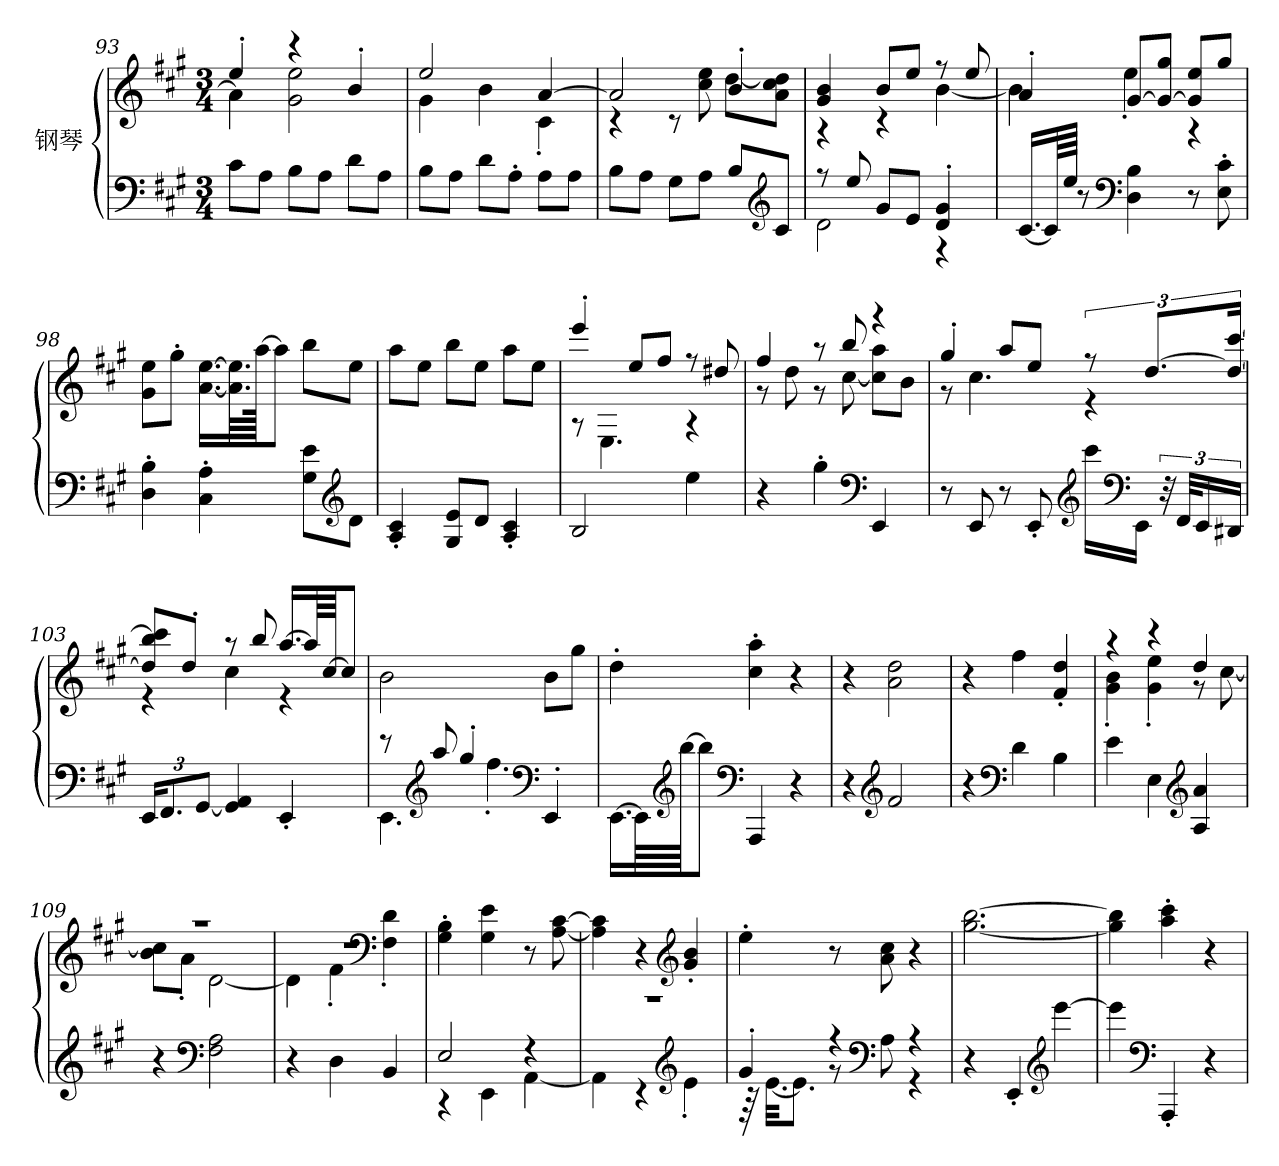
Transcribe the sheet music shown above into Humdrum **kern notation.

**kern	**kern
*part1	*part1
*staff2	*staff1
*I"钢琴	*
*clefF4	*clefG2
*k[f#c#g#]	*k[f#c#g#]
*M3/4	*M3/4
=93	=93
*	*^
8c#\L	4ee'/	4a\]
8A\J	.	.
8B\L	4r	2g#\ 2ee\
8A\J	.	.
8d\L	4b'/	.
8A\J	.	.
=94	=94	=94
8B\L	2ee/	4g#\
8A\J	.	.
8d\L	.	4b\
8A'\J	.	.
8A\L	[4a/	4c#'\
8A\J	.	.
!!LO:PB:g=z	!!
=95	=95	=95
8B\L	2a/]	4r
8A\J	.	.
8G#\L	.	8r
8A\J	.	8cc#\ 8ee\
8B/L	4b'/	[8dd\L
*clefG2	*	*
8c#/J	.	8a\ 8cc#\ 8dd\]J
=96	=96	=96
*^	*	*
8r	2d\	4g#/ 4b/	4r
8ee/	.	.	.
8g#/L	.	8b/L	4r
8e/J	.	8ee/J	.
4d/' 4g#/'	4r	8r	[4b\
.	.	8ee/	.
*v	*v	*	*
=97	=97	=97
[16.c#/LL	4a'/	4b\]
64c#/LL]	.	.
64ee/JJJJ	.	.
8r	.	.
*clefF4	*	*
4D\ 4B\	[8g#/L	4ee'\
.	8g#/_ 8gg#/J	.
8r	8g#/] 8ee/L	4r
8E\' 8c#\'	8gg#/J	.
*	*v	*v
=98	=98
4D\' 4B\'	8g#\ 8ee\L
.	8gg#'\J
4C#\' 4A\'	[16.a\ [16.ee\LL
.	64.a\] 64.ee\]LL
.	[128aa\JJJK
.	8aa\J]
8G#\ 8e\L	8bb\L
*clefG2	*
8d\J	8ee\J
!!LO:LB:g=z
=99	=99
4A/' 4c#/'	8aa\L
.	8ee\J
8G#/ 8e/L	8bb\L
8d/J	8ee\J
4A/' 4c#/'	8aa\L
.	8ee\J
=100	=100
*	*^
2B/	4eee'/	8r
.	.	4.E\
.	8ee/L	.
.	8ff#/J	.
4ee\	8r	4r
.	8dd#X/	.
=101	=101	=101
4r	4ff#/	8r
.	.	8dd\
4gg#'\	8r	8r
.	8bb/	[8cc#\
*clefF4	*	*
4EE/	4r	8cc#\] 8aa\L
.	.	8b\J
=102	=102	=102
8r	4gg#'/	8r
8EE/	.	4.cc#\
8r	8aa/L	.
8EE'/	8ee/J	.
*clefG2	*	*
16ccc#\LL	12r	4r
*clefF4	*	*
16EE\JJ	.	.
.	[12.dd/L	.
48r	.	.
48FF#/KLL	.	.
24EE/	.	.
24DD#X/JJ	24dd/_ [24ccc#/Jk	.
!!LO:LB:g=z	!!
=103	=103	=103
*Xbrackettup	*	*
24EE/KL	8dd/] 8bb/ 8ccc#/]L	4r
12.FF#/	.	.
.	8dd'/J	.
[12GG#/J	.	.
4GG#/] 4AA/	8r	4cc#\
.	8bb/	.
4EE'/	[16.aa/LL	4r
.	64aa/LL]	.
.	[64cc#/JJJ	.
.	8cc#/J]	.
*	*v	*v
=104	=104
*^	*
8r	4.EE\	2b\
*clefG2	*	*
8aa/	.	.
4gg#'/	.	.
.	4.ff#'\	.
*clefF4	*	*
4EE'/	.	8b\L
.	.	8gg#\J
*v	*v	*
=105	=105
[16.EE\LL	4dd'\
64EE\LL]	.
*clefG2	*
[64bb\JJJ	.
8bb\J]	.
*clefF4	*
4AAA/	4cc#\' 4aa\'
4r	4r
=106	=106
4r	4r
*clefG2	*
2f#/	2a\ 2dd\
!!LO:LB:g=z
=107	=107
4r	4r
*clefF4	*
4d\	4ff#\
4B\	4f#/' 4dd/'
=108	=108
*	*^
4e\	4r	4g#\' 4b\'
4E\	4r	4g#\' 4ee\'
*clefG2	*	*
4A/ 4a/	4dd/	8r
.	.	[8cc#\
=109	=109	=109
4r	2.r	8b\ 8cc#\]L
.	.	8a'\J
*clefF4	*	*
2F#\ 2A\	.	[2d\
=110	=110	=110
4r	2.r	4d\]
4D\	.	4f#'\
*	*clefF4	*
4BB/	.	4F#\' 4d\'
*	*v	*v
=111	=111
*^	*
2E/	4r	4G#\' 4B\'
.	4EE\	4G#\ 4e\
4r	[4AA\	8r
.	.	[8A\ [8c#\
=112	=112	=112
2.r	4AA\]	4A\] 4c#\]
.	4r	4r
*clefG2	*	*clefG2
.	4e'\	4g#/' 4b/'
!!LO:LB:g=z
=113	=113	=113
4g#'/	64r	4ee'\
.	[32.e\KKL	.
.	8.e\J]	.
4r	8r	8r
*clefF4	*	*
.	8A\	8a\ 8cc#\
4r	4r	4r
*v	*v	*
=114	=114
4r	[2.gg#\ [2.bb\
4EE'/	.
*clefG2	*
[4eee\	.
=115	=115
4eee\]	4gg#\] 4bb\]
*clefF4	*
4AAA'/	4aa\' 4ccc#\'
4r	4r
=	=
*-	*-
